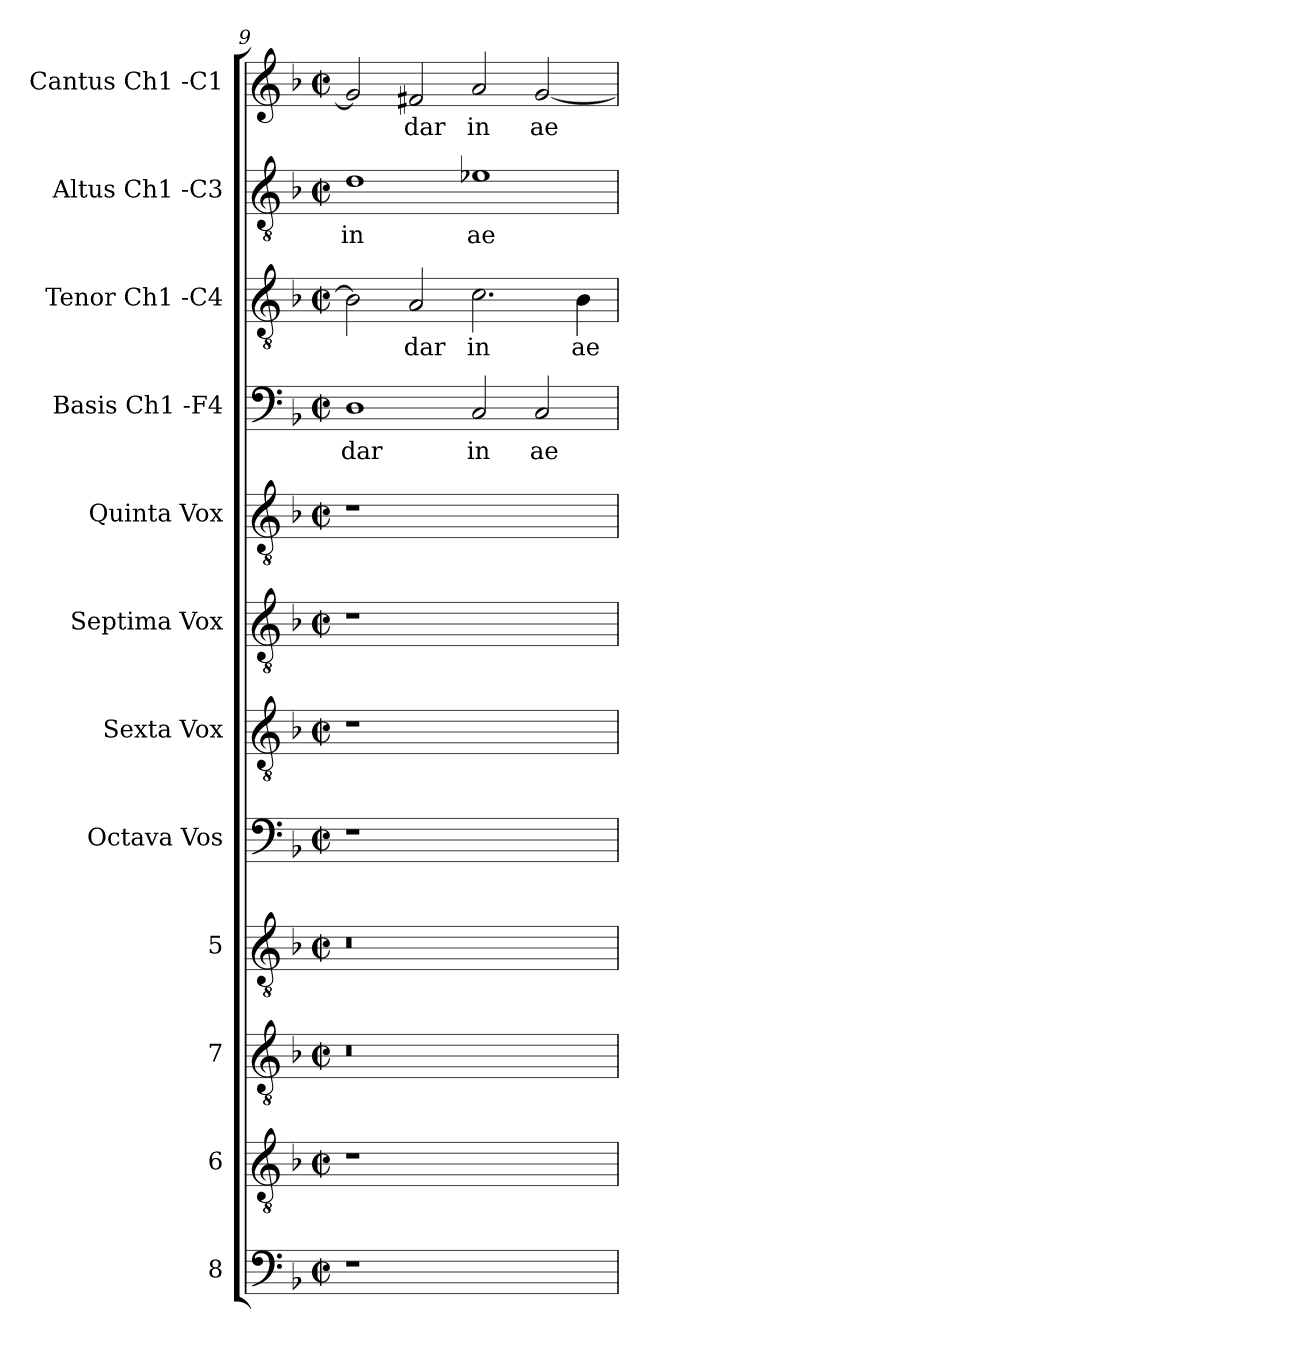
**kern	**kern	**kern	**kern	**kern	**kern	**kern	**kern	**kern	**text	**kern	**text	**kern	**text	**kern	**text
*part12	*part11	*part10	*part9	*part8	*part7	*part6	*part5	*part4	*part4	*part3	*part3	*part2	*part2	*part1	*part1
*staff12	*staff11	*staff10	*staff9	*staff8	*staff7	*staff6	*staff5	*staff4	*staff4	*staff3	*staff3	*staff2	*staff2	*staff1	*staff1
*I"8	*I"6	*I"7	*I"5	*I"Octava  Vos	*I"Sexta  Vox	*I"Septima  Vox	*I"Quinta  Vox	*I"Basis  Ch1 -F4	*	*I"Tenor  Ch1 -C4	*	*I"Altus  Ch1 -C3	*	*I"Cantus  Ch1 -C1	*
*	*	*	*	*	*	*	*	*I'B	*	*I'T	*	*I'A	*	*I'C	*
*clefF4	*clefGv2	*clefGv2	*clefGv2	*clefF4	*clefGv2	*clefGv2	*clefGv2	*clefF4	*	*clefGv2	*	*clefGv2	*	*clefG2	*
*k[b-]	*k[b-]	*k[b-]	*k[b-]	*k[b-]	*k[b-]	*k[b-]	*k[b-]	*k[b-]	*	*k[b-]	*	*k[b-]	*	*k[b-]	*
*F:	*F:	*F:	*F:	*F:	*F:	*F:	*F:	*F:	*	*F:	*	*F:	*	*F:	*
*M2/2	*M2/2	*M2/2	*M2/2	*M2/2	*M2/2	*M2/2	*M2/2	*M2/2	*	*M2/2	*	*M2/2	*	*M2/2	*
*met(c|)	*met(c|)	*met(c|)	*met(c|)	*met(c|)	*met(c|)	*met(c|)	*met(c|)	*met(c|)	*	*met(c|)	*	*met(c|)	*	*met(c|)	*
=9	=9	=9	=9	=9	=9	=9	=9	=9	=9	=9	=9	=9	=9	=9	=9
!	!	!	!	!	!	!	!	!	!LO:LY:b:cj	!	!LO:LY:b:cj	!	!LO:LY:b:cj	!	!LO:LY:b:cj
1r	1r	0r	0r	1r	1r	1r	1r	1D	-dar	2B-\]	--	1d	in	2g/]	--
!	!	!	!	!	!	!	!	!	!	!	!LO:LY:b:cj	!	!	!	!LO:LY:b:cj
.	.	.	.	.	.	.	.	.	.	2A/	-dar	.	.	2f#X/	-dar
!	!	!	!	!	!	!	!	!	!LO:LY:b:cj	!	!LO:LY:b:cj	!	!LO:LY:b:cj	!	!LO:LY:b:cj
1ryy	1ryy	.	.	1ryy	1ryy	1ryy	1ryy	2C/	in	2.c\	in	1e-X	ae-	2a/	in
!	!	!	!	!	!	!	!	!	!LO:LY:b:cj	!	!	!	!	!	!LO:LY:b:cj
.	.	.	.	.	.	.	.	2C/	ae-	.	.	.	.	[<2g/	ae-
!	!	!	!	!	!	!	!	!	!	!	!LO:LY:b:cj	!	!	!	!
.	.	.	.	.	.	.	.	.	.	4B-\	ae-	.	.	.	.
=	=	=	=	=	=	=	=	=	=	=	=	=	=	=	=
*-	*-	*-	*-	*-	*-	*-	*-	*-	*-	*-	*-	*-	*-	*-	*-
